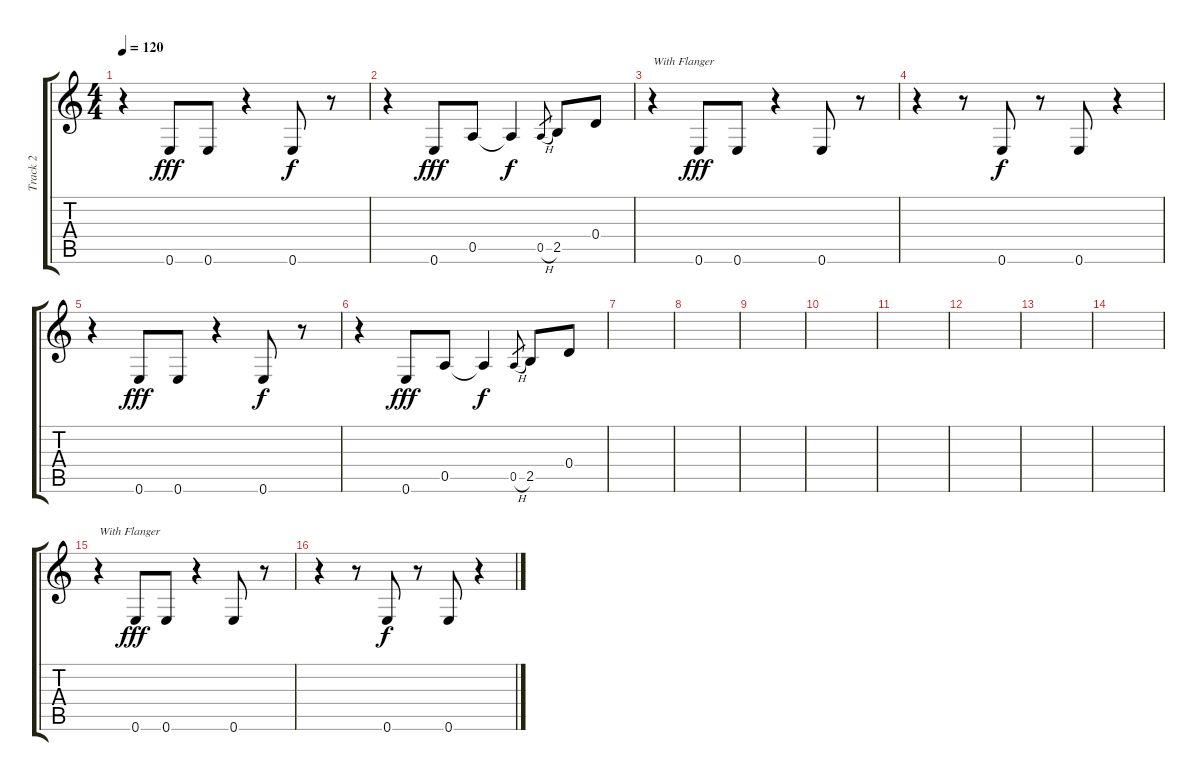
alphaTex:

\track ("Track 2" "Track 2") {instrument distortionguitar}
\staff {score tabs}
\tuning (E4 B3 G3 D3 A2 E2) {hide}
\ts (4 4)
\tempo 120
\clef g2
\ks c
r.4{dy f} 0.6.8{dy fff} 0.6.8 r.4 0.6.8{dy f} r.8 |
r.4 0.6.8{dy fff} 0.5.8 0.5{t}.4{dy f} 0.5{h}.8{gr} 2.5.8 0.4.8 |
r.4{txt "With Flanger"} 0.6.8{dy fff} 0.6.8 r.4 0.6.8 r.8 |
r.4 r.8 0.6.8{dy f} r.8 0.6.8 r.4 |
r.4 0.6.8{dy fff} 0.6.8 r.4 0.6.8{dy f} r.8 |
r.4 0.6.8{dy fff} 0.5.8 0.5{t}.4{dy f} 0.5{h}.8{gr} 2.5.8 0.4.8 |
|
|
|
|
|
|
|
|
r.4{txt "With Flanger"} 0.6.8{dy fff} 0.6.8 r.4 0.6.8 r.8 |
r.4 r.8 0.6.8{dy f} r.8 0.6.8 r.4
